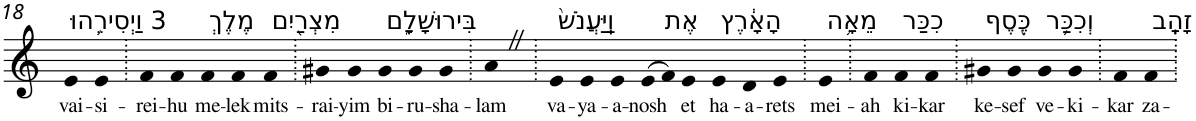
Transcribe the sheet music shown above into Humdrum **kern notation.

**kern	**text
*part1	*part1
*staff1	*staff1
*I"Piano	*
*I'Pno	*
!!LO:PB:g=z
*clefG2	*
*k[]	*
=18	=18
!LO:TX:a:t=3 וַיְסִירֵ֥הוּ	!
!	!LO:LY:b
4e	vai-
!	!LO:LY:b
4e	-si-
=19.	=19.
!	!LO:LY:b
4f	-rei-
!	!LO:LY:b
4f	-hu
!LO:TX:a:t=מֶלֶךְ	!
!	!LO:LY:b
4f	me-
!	!LO:LY:b
4f	-lek
!LO:TX:a:t=מִצְרַ֖יִם	!
!	!LO:LY:b
4f	mits-
=20.	=20.
!	!LO:LY:b
4g#X	-rai-
!	!LO:LY:b
4g#	-yim
!LO:TX:a:t=בִּירוּשָׁלִָ֑ם	!
!	!LO:LY:b
4g#	bi-
!	!LO:LY:b
4g#	-ru-
!	!LO:LY:b
4g#	-sha-
=21.	=21.
!	!LO:LY:b
4aZ	-lam
=22.	=22.
!LO:TX:a:t=וַֽיַּעֲנֹשׁ֙	!
!	!LO:LY:b
4e	va-
!	!LO:LY:b
4e	-ya-
!	!LO:LY:b
4e	-a-
!	!LO:LY:b
(>8e	-nosh
8f)	.
!LO:TX:a:t=אֶת	!
!	!LO:LY:b
4e	et
!LO:TX:a:t=הָאָ֔רֶץ	!
!	!LO:LY:b
4e	ha-
!	!LO:LY:b
4d	-a-
!	!LO:LY:b
4e	-rets
=23.	=23.
!LO:TX:a:t=מֵאָ֥ה	!
!	!LO:LY:b
4e	mei-
=24.	=24.
!	!LO:LY:b
4f	-ah
!LO:TX:a:t=כִכַּר	!
!	!LO:LY:b
4f	ki-
!	!LO:LY:b
4f	-kar
=25.	=25.
!LO:TX:a:t=כֶּ֖סֶף	!
!	!LO:LY:b
4g#X	ke-
!	!LO:LY:b
4g#	-sef
!LO:TX:a:t=וְכִכַּ֥ר	!
!	!LO:LY:b
4g#	ve-
!	!LO:LY:b
4g#	-ki-
=26.	=26.
!	!LO:LY:b
4f	-kar
!LO:TX:a:t=זָהָֽב	!
!	!LO:LY:b
4f	za-
=.	=.
*-	*-
